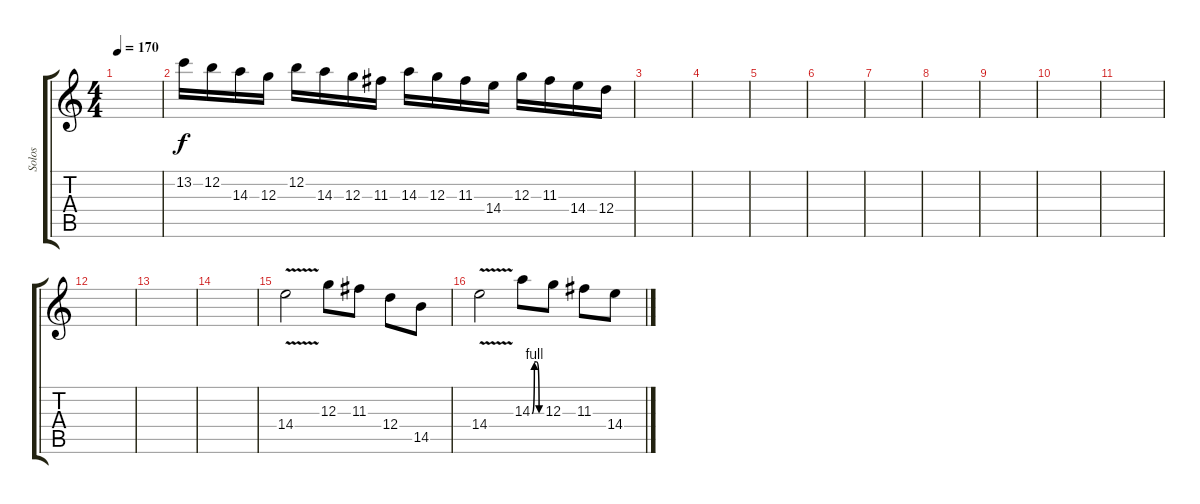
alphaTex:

\track ("Solos" "Solos") {instrument distortionguitar}
\staff {score tabs}
\tuning (E4 B3 G3 D3 A2 E2) {hide}
\ts (4 4)
\tempo 170
\clef g2
\ks c
|
13.2.16 12.2.16 14.3.16 12.3.16 12.2.16 14.3.16 12.3.16 11.3.16 14.3.16 12.3.16 11.3.16 14.4.16 12.3.16 11.3.16 14.4.16 12.4.16 |
|
|
|
|
|
|
|
|
|
|
|
|
14.4{v}.2 12.3.8 11.3.8 12.4.8 14.5.8 |
14.4{v}.2 14.3{be (custom 0 0 15 4 30 4 45 0 60 0)}.8 12.3.8 11.3.8 14.4.8
